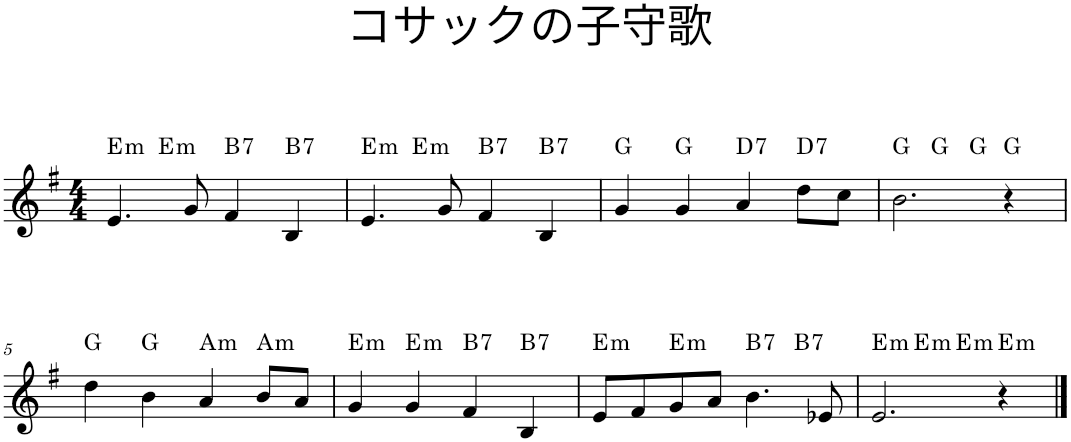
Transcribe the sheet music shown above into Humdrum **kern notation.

**kern	**harte
*part1	*part1
*staff1	*
*I"Piano	*
*I'Pno.	*
*clefG2	*
*k[f#]	*
*M4/4	*
=1	=1
!	!LO:H:kt=m
*^	*
4.e/	4ryy	E:min
!	!	!LO:H:kt=m
.	2.ryy	E:min
8g/	.	.
!	!	!LO:H:kt=7
4f#/	.	B:7
!	!	!LO:H:kt=7
4B/	.	B:7
=2	=2	=2
!	!	!LO:H:kt=m
4.e/	4ryy	E:min
!	!	!LO:H:kt=m
.	2.ryy	E:min
8g/	.	.
!	!	!LO:H:kt=7
4f#/	.	B:7
!	!	!LO:H:kt=7
4B/	.	B:7
*v	*v	*
=3	=3
4g/	G:maj
4g/	G:maj
!	!LO:H:kt=7
4a/	D:7
!	!LO:H:kt=7
8dd\L	D:7
8cc\J	.
=4	=4
*^	*
*	*^	*
2.b\	4ryy	2ryy	G:maj
.	2.ryy	.	G:maj
.	.	2ryy	G:maj
4r	.	.	G:maj
*v	*v	*v	*
!!LO:LB:g=z
=5	=5
4dd\	G:maj
4b\	G:maj
!	!LO:H:kt=m
4a/	A:min
!	!LO:H:kt=m
8b/L	A:min
8a/J	.
=6	=6
!	!LO:H:kt=m
4g/	E:min
!	!LO:H:kt=m
4g/	E:min
!	!LO:H:kt=7
4f#/	B:7
!	!LO:H:kt=7
4B/	B:7
=7	=7
!	!LO:H:kt=m
*^	*
8e/L	2.ryy	E:min
8f#/	.	.
!	!	!LO:H:kt=m
8g/	.	E:min
8a/J	.	.
!	!	!LO:H:kt=7
4.b\	.	B:7
!	!	!LO:H:kt=7
.	4ryy	B:7
8e-X/	.	.
=8	=8	=8
!	!	!LO:H:kt=m
*	*^	*
2.e/	4ryy	2ryy	E:min
!	!	!	!LO:H:kt=m
.	2.ryy	.	E:min
!	!	!	!LO:H:kt=m
.	.	2ryy	E:min
!	!	!	!LO:H:kt=m
4r	.	.	E:min
*v	*v	*v	*
==	==
*-	*-
